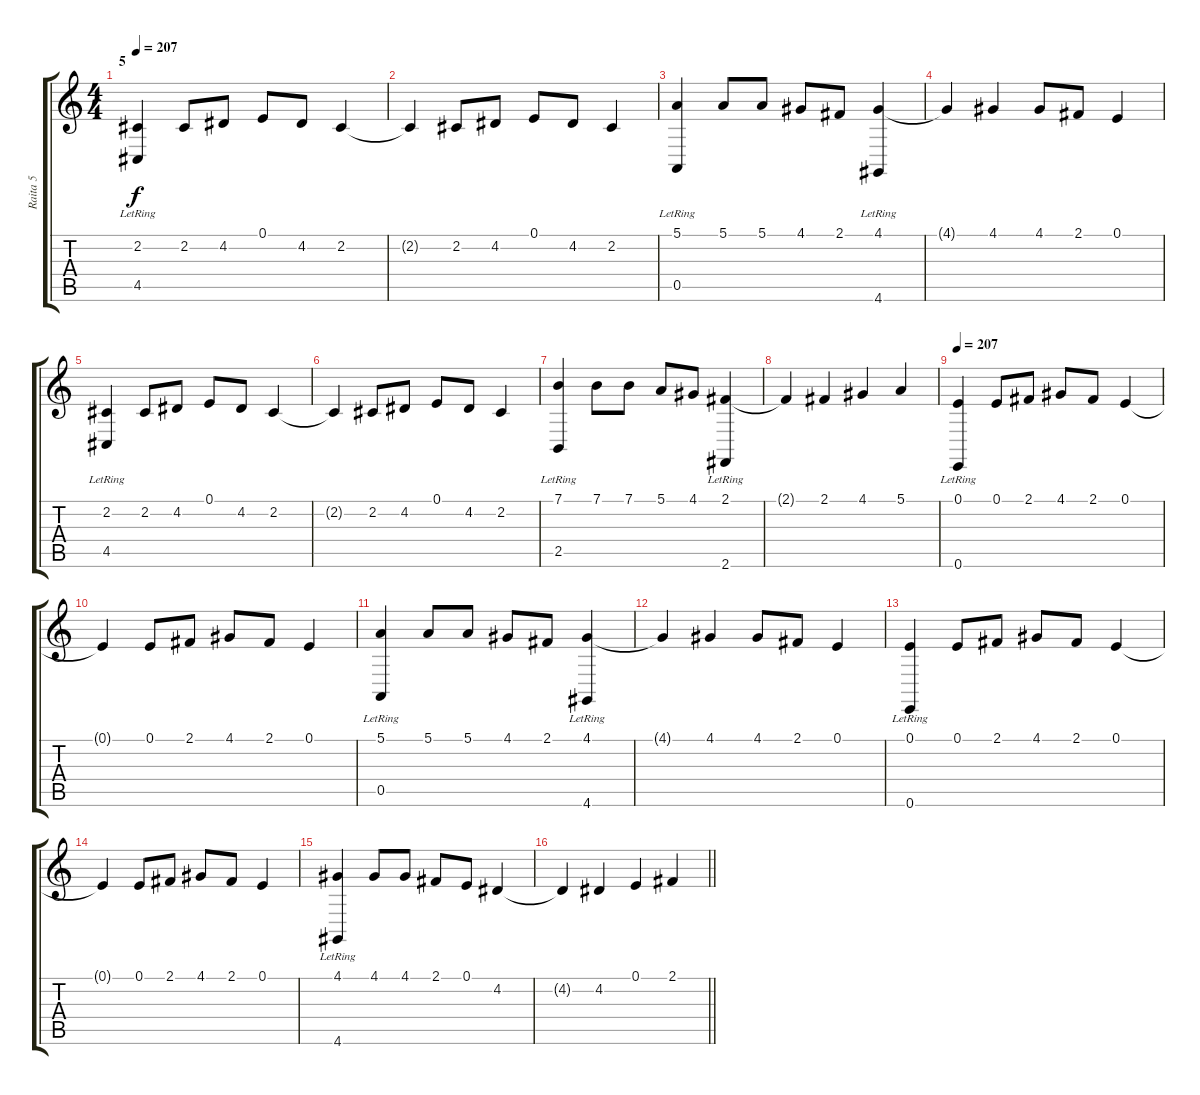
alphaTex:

\track ("Raita 5" "Raita 5") {instrument acousticgrandpiano}
\staff {score tabs}
\tuning (E4 B3 G3 D3 A2 E2) {hide}
\ts (4 4)
\section ("" "5")
\tempo 207
\clef g2
\ks c
(2.2 4.5{lr}).4{dy f} 2.2.8 4.2.8 0.1.8 4.2.8 2.2.4 |
2.2{t}.4 2.2.8 4.2.8 0.1.8 4.2.8 2.2.4 |
(5.1 0.5{lr}).4 5.1.8 5.1.8 4.1.8 2.1.8 (4.1{lr} 4.6{lr}).4 |
4.1{t}.4 4.1.4 4.1.8 2.1.8 0.1.4 |
(2.2 4.5{lr}).4 2.2.8 4.2.8 0.1.8 4.2.8 2.2.4 |
2.2{t}.4 2.2.8 4.2.8 0.1.8 4.2.8 2.2.4 |
(7.1 2.5{lr}).4 7.1.8 7.1.8 5.1.8 4.1.8 (2.1 2.6{lr}).4 |
2.1{t}.4 2.1.4 4.1.4 5.1.4 |
\tempo 207
(0.1 0.6{lr}).4 0.1.8 2.1.8 4.1.8 2.1.8 0.1.4 |
0.1{t}.4 0.1.8 2.1.8 4.1.8 2.1.8 0.1.4 |
(5.1 0.5{lr}).4 5.1.8 5.1.8 4.1.8 2.1.8 (4.1{lr} 4.6{lr}).4 |
4.1{t}.4 4.1.4 4.1.8 2.1.8 0.1.4 |
(0.1 0.6{lr}).4 0.1.8 2.1.8 4.1.8 2.1.8 0.1.4 |
0.1{t}.4 0.1.8 2.1.8 4.1.8 2.1.8 0.1.4 |
(4.1 4.6{lr}).4 4.1.8 4.1.8 2.1.8 0.1.8 4.2.4 |
\barLineRight lightlight
4.2{t}.4 4.2.4 0.1.4 2.1.4
